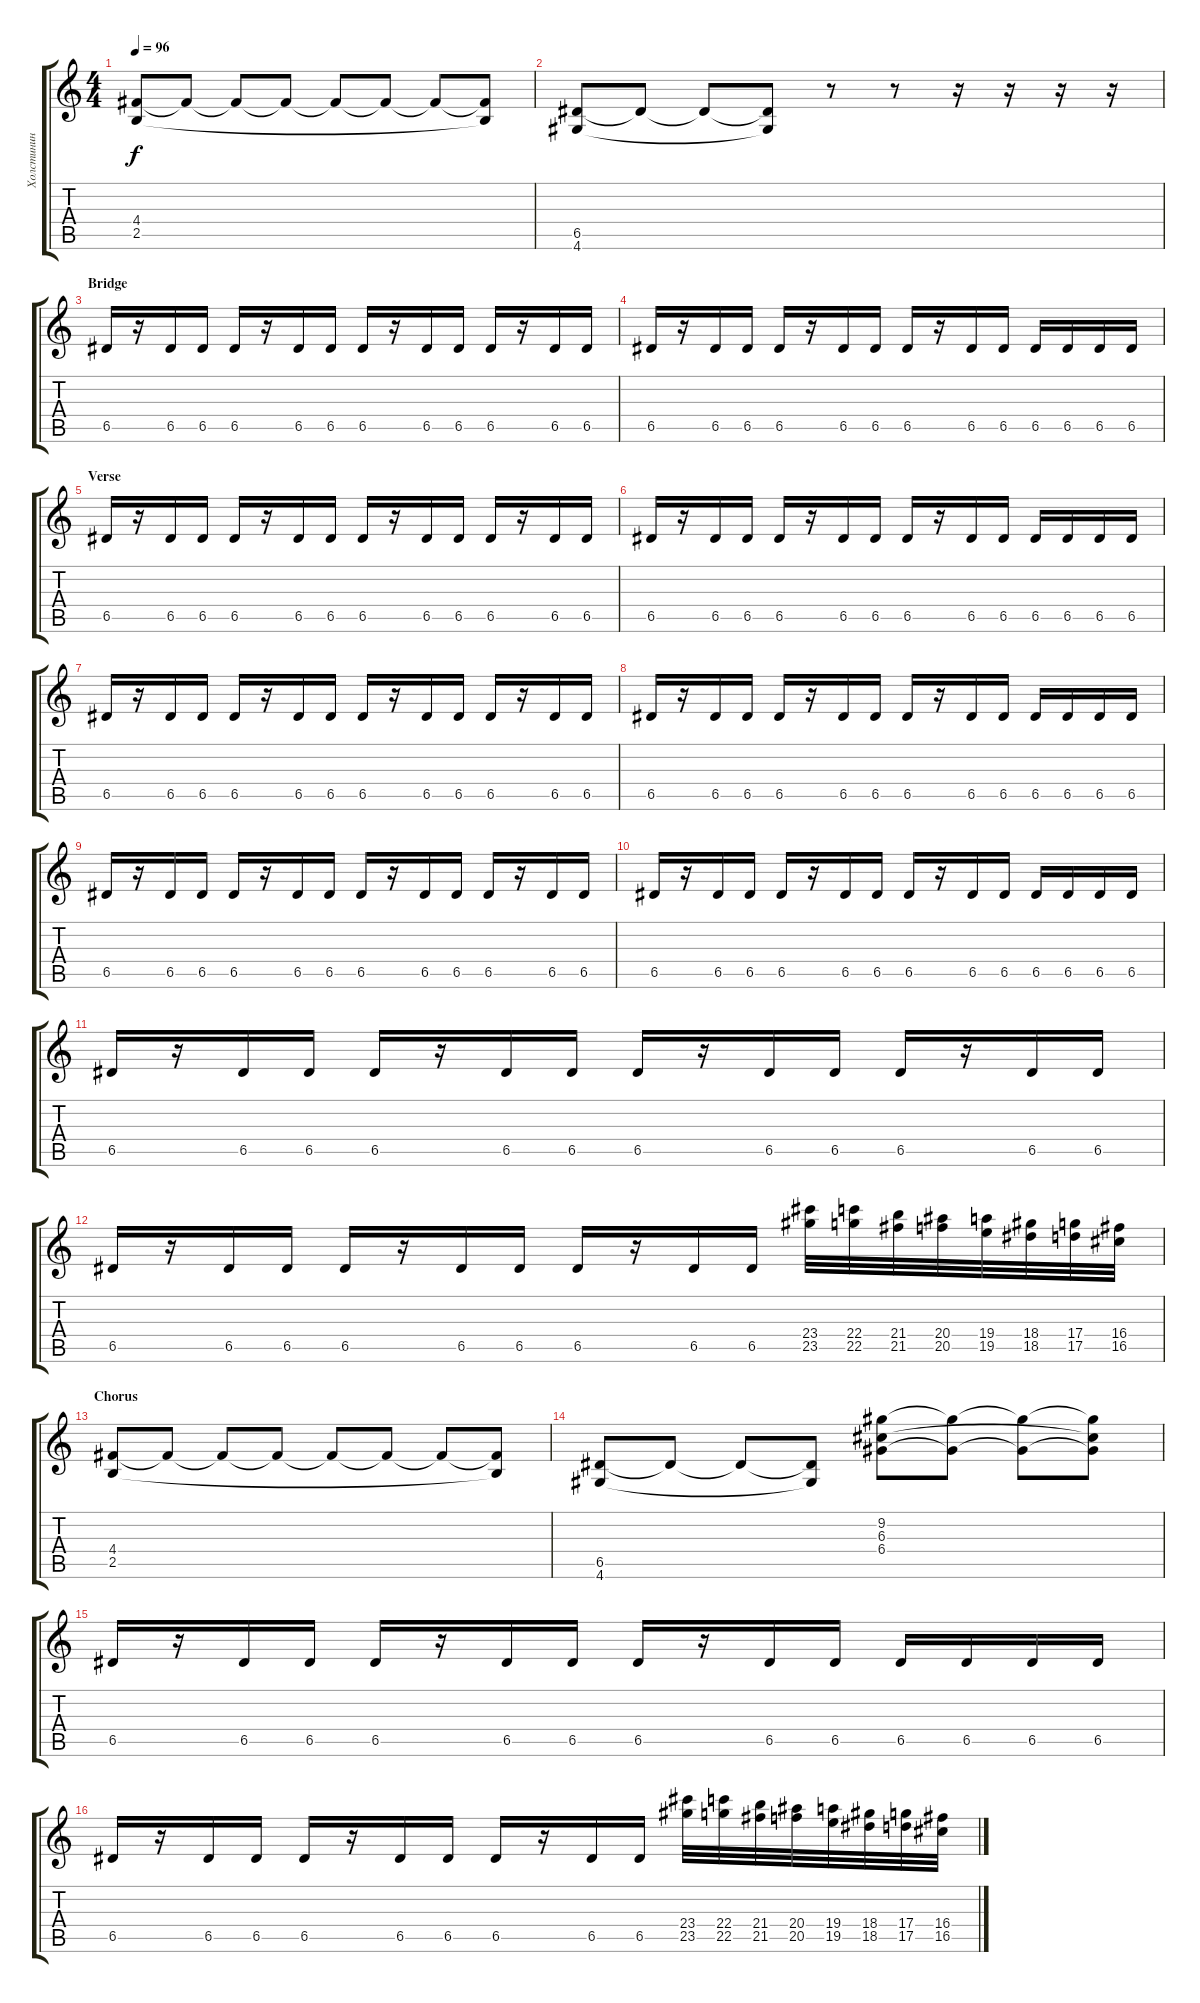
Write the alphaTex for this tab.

\track ("Холстинин (Guitar 1)" "Холстинин ") {instrument distortionguitar}
\staff {score tabs}
\tuning (E4 B3 G3 D3 A2 E2) {hide}
\ts (4 4)
\tempo 96
\clef g2
\ks c
(4.4 2.5).8{dy f} 4.4{t}.8 4.4{t}.8 4.4{t}.8 4.4{t}.8 4.4{t}.8 4.4{t}.8 (4.4{t} 2.5{t}).8 |
(6.5 4.6).8 6.5{t}.8 6.5{t}.8 (6.5{t} 4.6{t}).8 r.8 r.8 r.16 r.16 r.16 r.16 |
\section ("" "Bridge")
6.5.16 r.16 6.5.16 6.5.16 6.5.16 r.16 6.5.16 6.5.16 6.5.16 r.16 6.5.16 6.5.16 6.5.16 r.16 6.5.16 6.5.16 |
6.5.16 r.16 6.5.16 6.5.16 6.5.16 r.16 6.5.16 6.5.16 6.5.16 r.16 6.5.16 6.5.16 6.5.16 6.5.16 6.5.16 6.5.16 |
\section ("" "Verse")
6.5.16 r.16 6.5.16 6.5.16 6.5.16 r.16 6.5.16 6.5.16 6.5.16 r.16 6.5.16 6.5.16 6.5.16 r.16 6.5.16 6.5.16 |
6.5.16 r.16 6.5.16 6.5.16 6.5.16 r.16 6.5.16 6.5.16 6.5.16 r.16 6.5.16 6.5.16 6.5.16 6.5.16 6.5.16 6.5.16 |
6.5.16 r.16 6.5.16 6.5.16 6.5.16 r.16 6.5.16 6.5.16 6.5.16 r.16 6.5.16 6.5.16 6.5.16 r.16 6.5.16 6.5.16 |
6.5.16 r.16 6.5.16 6.5.16 6.5.16 r.16 6.5.16 6.5.16 6.5.16 r.16 6.5.16 6.5.16 6.5.16 6.5.16 6.5.16 6.5.16 |
6.5.16 r.16 6.5.16 6.5.16 6.5.16 r.16 6.5.16 6.5.16 6.5.16 r.16 6.5.16 6.5.16 6.5.16 r.16 6.5.16 6.5.16 |
6.5.16 r.16 6.5.16 6.5.16 6.5.16 r.16 6.5.16 6.5.16 6.5.16 r.16 6.5.16 6.5.16 6.5.16 6.5.16 6.5.16 6.5.16 |
6.5.16 r.16 6.5.16 6.5.16 6.5.16 r.16 6.5.16 6.5.16 6.5.16 r.16 6.5.16 6.5.16 6.5.16 r.16 6.5.16 6.5.16 |
6.5.16 r.16 6.5.16 6.5.16 6.5.16 r.16 6.5.16 6.5.16 6.5.16 r.16 6.5.16 6.5.16 (23.4 23.5).32 (22.4 22.5).32 (21.4 21.5).32 (20.4 20.5).32 (19.4 19.5).32 (18.4 18.5).32 (17.4 17.5).32 (16.4 16.5).32 |
\section ("" "Chorus")
(4.4 2.5).8 4.4{t}.8 4.4{t}.8 4.4{t}.8 4.4{t}.8 4.4{t}.8 4.4{t}.8 (4.4{t} 2.5{t}).8 |
(6.5 4.6).8 6.5{t}.8 6.5{t}.8 (6.5{t} 4.6{t}).8 (9.2 6.3 6.4).8 (9.2{t} 6.4{t}).8 (9.2{t} 6.4{t}).8 (9.2{t} 6.3{t} 6.4{t}).8 |
6.5.16 r.16 6.5.16 6.5.16 6.5.16 r.16 6.5.16 6.5.16 6.5.16 r.16 6.5.16 6.5.16 6.5.16 6.5.16 6.5.16 6.5.16 |
6.5.16 r.16 6.5.16 6.5.16 6.5.16 r.16 6.5.16 6.5.16 6.5.16 r.16 6.5.16 6.5.16 (23.4 23.5).32 (22.4 22.5).32 (21.4 21.5).32 (20.4 20.5).32 (19.4 19.5).32 (18.4 18.5).32 (17.4 17.5).32 (16.4 16.5).32
